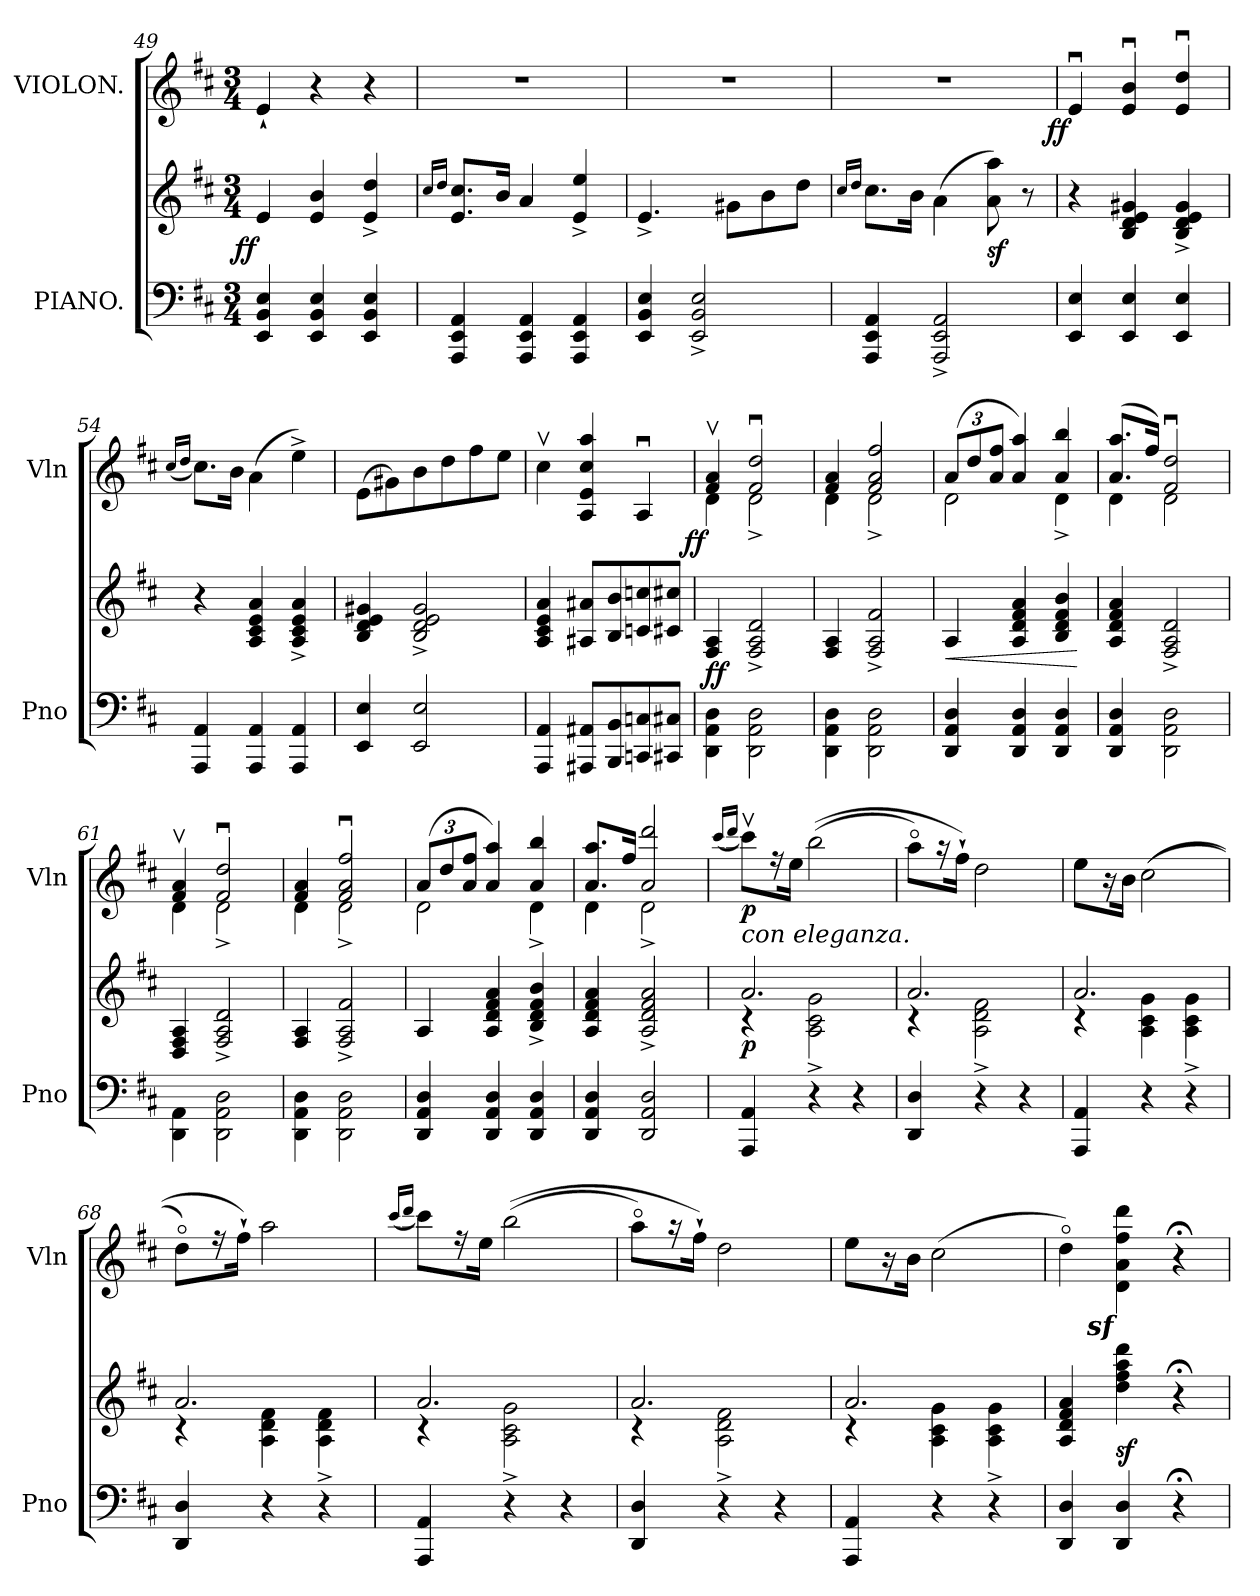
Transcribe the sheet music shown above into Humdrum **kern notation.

**kern	**kern	**dynam	**kern	**dynam
*part2	*part2	*part2	*part1	*part1
*staff3	*staff2	*staff2/3	*staff1	*staff1
*I"PIANO.	*	*	*I"VIOLON.	*
*I'Pno	*	*	*I'Vln	*
*clefF4	*clefG2	*	*clefG2	*
*k[f#c#]	*k[f#c#]	*	*k[f#c#]	*
*D:	*D:	*	*D:	*
*M3/4	*M3/4	*	*M3/4	*
=49	=49	=49	=49	=49
!	!	!LO:DY:rj	!	!
4EE/ 4BB/ 4E/	4e/	ff	4e`/	.
4EE/ 4BB/ 4E/	4e/ 4b/	.	4r	.
4EE/ 4BB/ 4E/	4e^/ 4dd^/	.	4r	.
=50	=50	=50	=50	=50
.	16qqcc#/LL	.	.	.
.	16qqdd/JJ	.	.	.
4AAA/ 4EE/ 4AA/	8.e/ 8.cc#/L	.	2.r	.
.	16b/Jk	.	.	.
4AAA/ 4EE/ 4AA/	4a/	.	.	.
4AAA/ 4EE/ 4AA/	4e^/ 4ee^/	.	.	.
=51	=51	=51	=51	=51
4EE/ 4BB/ 4E/	4.e^/	.	2.r	.
2EE^>/ 2BB^>/ 2E^>/	.	.	.	.
.	8g#X\L	.	.	.
.	8b\	.	.	.
.	8dd\J	.	.	.
=52	=52	=52	=52	=52
.	16qqcc#/LL	.	.	.
.	16qqdd/JJ	.	.	.
4AAA/ 4EE/ 4AA/	8.cc#\L	.	2.r	.
.	16b\Jk	.	.	.
2AAA^>/ 2EE^>/ 2AA^>/	(4a\	.	.	.
.	8a\ 8aa\)	sf	.	.
.	8r	.	.	.
=53	=53	=53	=53	=53
!	!	!	!	!LO:DY:rj
4EE/ 4E/	4r	.	4eu/	ff
4EE/ 4E/	4B/ 4d/ 4e/ 4g#X/	.	4eu/ 4bu/	.
4EE/ 4E/	4B^/ 4d^/ 4e^/ 4g#^/	.	4eu/ 4ddu/	.
=54	=54	=54	=54	=54
.	.	.	(<16qqcc#/LL	.
.	.	.	16qqdd/JJ	.
4AAA/ 4AA/	4r	.	8.cc#\L)	.
.	.	.	16b\Jk	.
4AAA/ 4AA/	4A/ 4c#/ 4e/ 4a/	.	(4a\	.
4AAA/ 4AA/	4A^/ 4c#^/ 4e^/ 4a^/	.	4ee^\)	.
=55	=55	=55	=55	=55
4EE/ 4E/	4B/ 4d/ 4e/ 4g#X/	.	(8e\L	.
.	.	.	8g#X\)	.
2EE/ 2E/	2B^/ 2d^/ 2e^/ 2g#^/	.	8b\	.
.	.	.	8dd\	.
.	.	.	8ff#\	.
.	.	.	8ee\J	.
=56	=56	=56	=56	=56
4AAA/ 4AA/	4A/ 4c#/ 4e/ 4a/	.	4cc#v\	.
8AAA#X/ 8AA#X/L	8A#X/ 8a#X/L	.	4A/ 4e/ 4cc#/ 4aa/	.
8BBB/ 8BB/	8B/ 8b/	.	.	.
8CCn/ 8Cn/	8cn/ 8ccn/	.	4Au/	.
8CC#X/ 8C#X/J	8c#X/ 8cc#X/J	.	.	.
=57	=57	=57	=57	=57
*	*	*	*^	*
!	!	!	!	!	!LO:DY:rj
4DD\ 4AA\ 4D\	4F#/ 4A/	ff	4f#v/ 4av/	4d\	ff
2DD\ 2AA\ 2D\	2F#^/ 2A^/ 2d^/	.	2f#u/ 2ddu/	2d^\	.
=58	=58	=58	=58	=58	=58
4DD\ 4AA\ 4D\	4F#/ 4A/	.	4f#/ 4a/	4d\	.
2DD\ 2AA\ 2D\	2F#^>/ 2A^>/ 2f#^>/	.	2f#/ 2a/ 2ff#/	2d^\	.
=59	=59	=59	=59	=59	=59
4DD/ 4AA/ 4D/	4A/	<	(12a/L	2d\	.
.	.	.	12dd/	.	.
.	.	.	12a/ 12ff#/J	.	.
4DD/ 4AA/ 4D/	4A/ 4d/ 4f#/ 4a/	.	4a/ 4aa/)	.	.
4DD/ 4AA/ 4D/	4B/ 4d/ 4f#/ 4b/	.	4a/ 4bb/	4d^\	.
*	*	*	*v	*v	*
.	.	[	.	.
=60	=60	=60	=60	=60
*	*	*	*^	*
4DD/ 4AA/ 4D/	4A/ 4d/ 4f#/ 4a/	.	(8.a/ 8.aa/L	4d\	.
.	.	.	16ff#/Jk)	.	.
2DD\ 2AA\ 2D\	2F#^>/ 2A^>/ 2d^>/	.	2f#u/ 2ddu/	2d\	.
=61	=61	=61	=61	=61	=61
4DD\ 4AA\	4D/ 4F#/ 4A/	.	4f#v/ 4av/	4d\	.
2DD\ 2AA\ 2D\	2F#^>/ 2A^>/ 2d^>/	.	2f#u/ 2ddu/	2d^\	.
=62	=62	=62	=62	=62	=62
4DD\ 4AA\ 4D\	4F#/ 4A/	.	4f#/ 4a/	4d\	.
2DD\ 2AA\ 2D\	2F#^>/ 2A^>/ 2f#^>/	.	2f#u/ 2au/ 2ff#u/	2d^\	.
=63	=63	=63	=63	=63	=63
4DD/ 4AA/ 4D/	4A/	.	(12a/L	2d\	.
.	.	.	12dd/	.	.
.	.	.	12a/ 12ff#/J	.	.
4DD/ 4AA/ 4D/	4A/ 4d/ 4f#/ 4a/	.	4a/ 4aa/)	.	.
4DD/ 4AA/ 4D/	4B^/ 4d^/ 4f#^/ 4b^/	.	4a/ 4bb/	4d^\	.
=64	=64	=64	=64	=64	=64
4DD/ 4AA/ 4D/	4A/ 4d/ 4f#/ 4a/	.	8.a/ 8.aa/L	4d\	.
.	.	.	16ff#/Jk	.	.
2DD/ 2AA/ 2D/	2A^/ 2d^/ 2f#^/ 2a^/	.	2a/ 2ddd/	2d^\	.
*	*	*	*v	*v	*
=65	=65	=65	=65	=65
.	.	.	(<16qqccc#/LL	.
.	.	.	16qqddd/JJ	.
*	*^	*	*	*
!	!	!	!	!LO:TX:b:i:t=con eleganza.	!
4AAA/ 4AA/	2.a/	4r	p	8ccc#v\L)	p
.	.	.	.	16r	.
.	.	.	.	16ee\Jk	.
4r	.	2A^>\ 2c#^>\ 2g^>\	.	((2bb\	.
4r	.	.	.	.	.
=66	=66	=66	=66	=66	=66
4DD/ 4D/	2.a/	4r	.	8aao\L)	.
.	.	.	.	16r	.
.	.	.	.	16ff#`\Jk)	.
4r	.	2A^>\ 2d^>\ 2f#^>\	.	2dd\	.
4r	.	.	.	.	.
=67	=67	=67	=67	=67	=67
4AAA/ 4AA/	2.a/	4r	.	8ee\L	.
.	.	.	.	16r	.
.	.	.	.	16b\Jk	.
4r	.	4A\ 4c#\ 4g\	.	((2cc#\	.
4r	.	4A^>\ 4c#^>\ 4g^>\	.	.	.
=68	=68	=68	=68	=68	=68
4DD/ 4D/	2.a/	4r	.	8ddo\L)	.
.	.	.	.	16r	.
.	.	.	.	16ff#`\Jk)	.
4r	.	4A\ 4d\ 4f#\	.	2aa\	.
4r	.	4A^>\ 4d^>\ 4f#^>\	.	.	.
=69	=69	=69	=69	=69	=69
.	.	.	.	(<16qqccc#/LL	.
.	.	.	.	16qqddd/JJ	.
4AAA/ 4AA/	2.a/	4r	.	8ccc#\L)	.
.	.	.	.	16r	.
.	.	.	.	16ee\Jk	.
4r	.	2A^>\ 2c#^>\ 2g^>\	.	((2bb\	.
4r	.	.	.	.	.
=70	=70	=70	=70	=70	=70
4DD/ 4D/	2.a/	4r	.	8aao\L)	.
.	.	.	.	16r	.
.	.	.	.	16ff#`\Jk)	.
4r	.	2A^>\ 2d^>\ 2f#^>\	.	2dd\	.
4r	.	.	.	.	.
=71	=71	=71	=71	=71	=71
4AAA/ 4AA/	2.a/	4r	.	8ee\L	.
.	.	.	.	16r	.
.	.	.	.	16b\Jk	.
4r	.	4A\ 4c#\ 4g\	.	(2cc#\	.
4r	.	4A^>\ 4c#^>\ 4g^>\	.	.	.
*	*v	*v	*	*	*
=72	=72	=72	=72	=72
4DD/ 4D/	4A/ 4d/ 4f#/ 4a/	.	4ddo\)	.
!	!	!	!LO:DY:rj	!
4DD/ 4D/	4dd\ 4ff#\ 4aa\ 4ddd\	sf	4dz\ 4az\ 4ff#z\ 4dddz\	.
4r;<	4r;<	.	4r;<	.
=	=	=	=	=
*-	*-	*-	*-	*-
